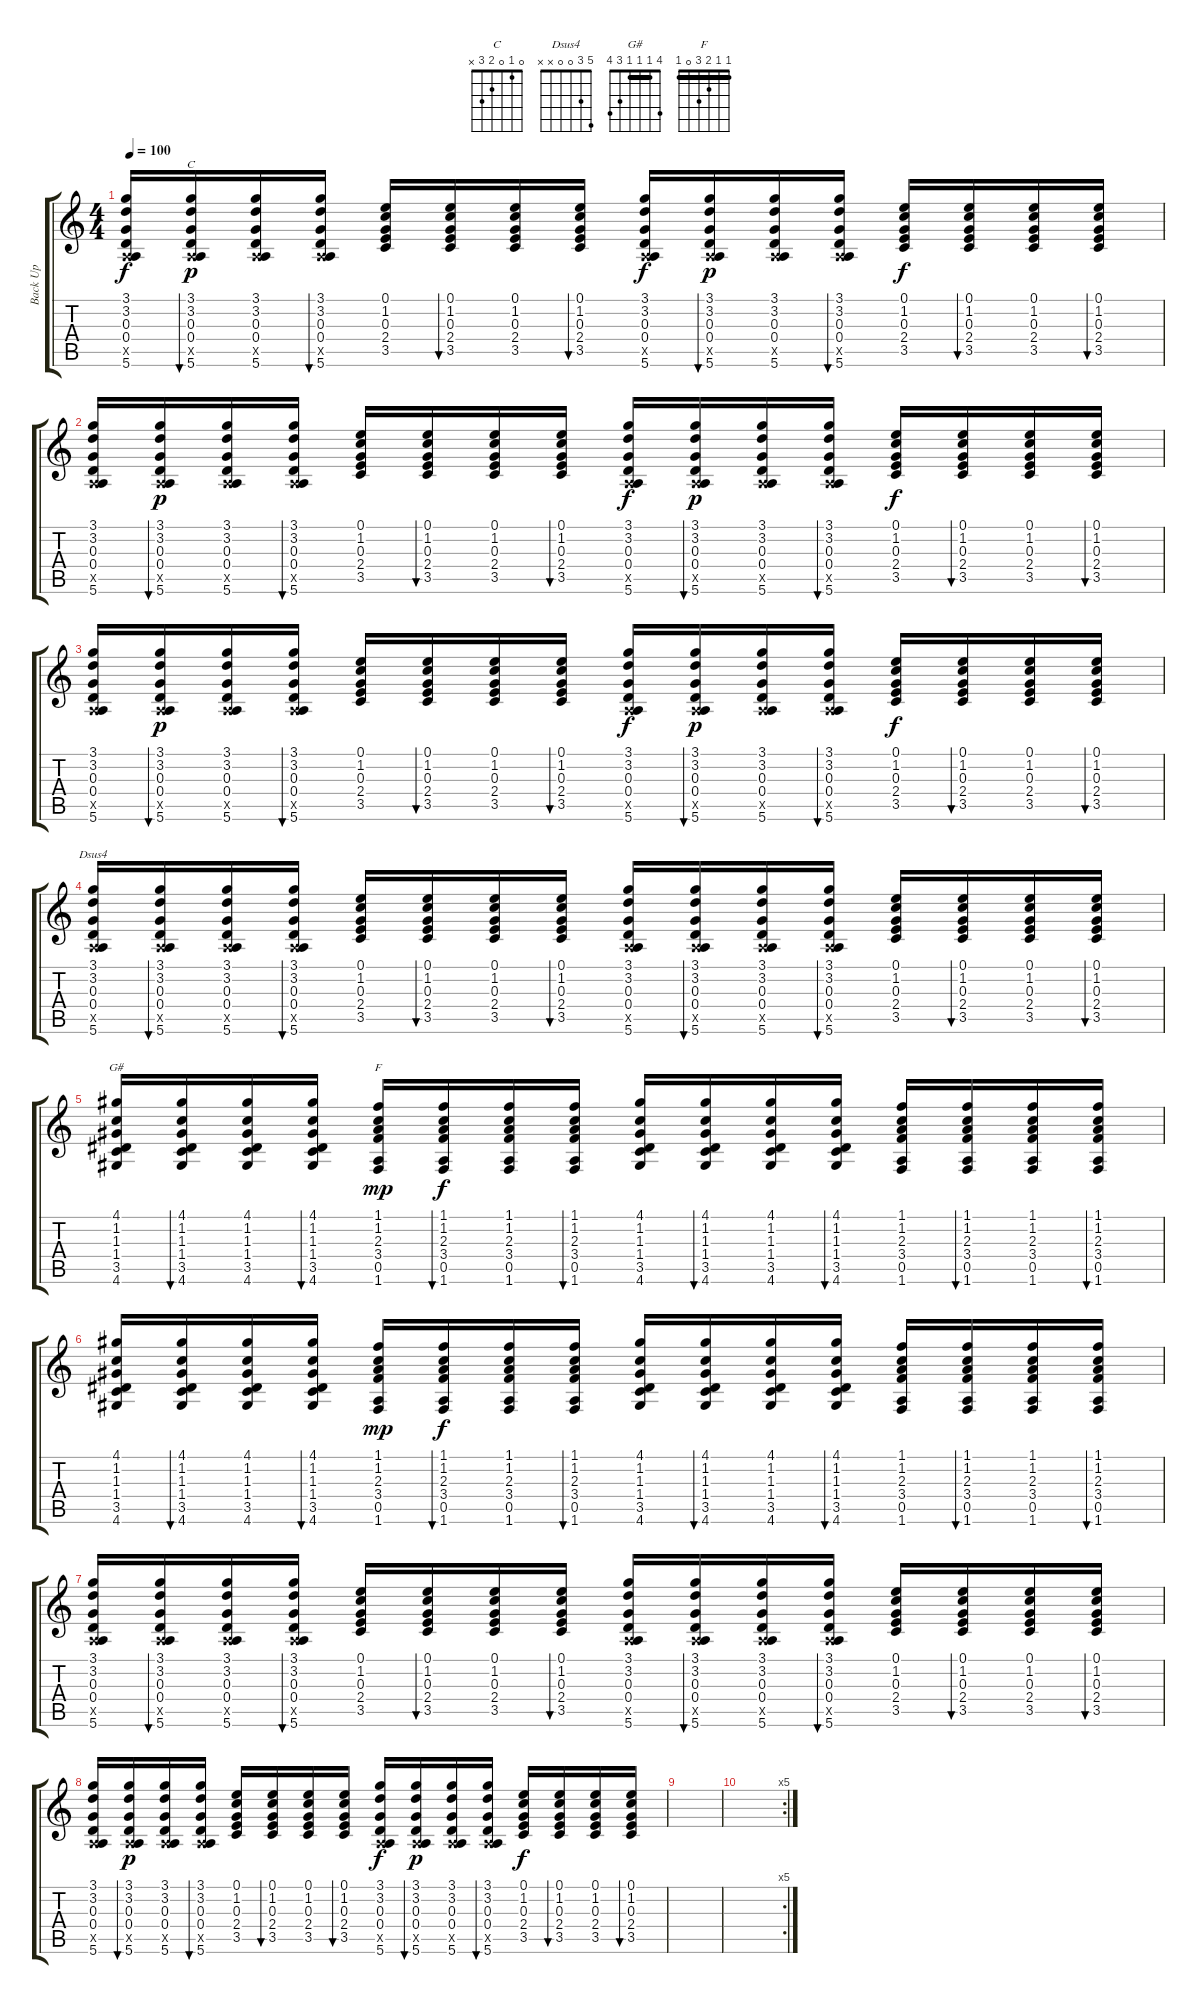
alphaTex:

\track ("Back Up" "Back Up") {instrument acousticguitarsteel}
\staff {score tabs}
\tuning (E4 B3 G3 D3 A2 E2) {hide}
\chord ("C" 0 1 0 2 3 x)
\chord ("Dsus4" 5 3 0 0 x x)
\chord ("G#" 4 1 1 1 3 4) {barre 1}
\chord ("F" 1 1 2 3 0 1) {barre 1}
\ts (4 4)
\tempo 100
\clef g2
\ks c
(3.1 3.2 0.3 0.4 0.5{x} 5.6).16{dy f} (3.1 3.2 0.3 0.4 0.5{x} 5.6).16{bu 60 ch "C" dy p} (3.1 3.2 0.3 0.4 0.5{x} 5.6).16 (3.1 3.2 0.3 0.4 0.5{x} 5.6).16{bu 60} (0.1 1.2 0.3 2.4 3.5).16 (0.1 1.2 0.3 2.4 3.5).16{bu 60} (0.1 1.2 0.3 2.4 3.5).16 (0.1 1.2 0.3 2.4 3.5).16{bu 60} (3.1 3.2 0.3 0.4 0.5{x} 5.6).16{dy f} (3.1 3.2 0.3 0.4 0.5{x} 5.6).16{bu 60 dy p} (3.1 3.2 0.3 0.4 0.5{x} 5.6).16 (3.1 3.2 0.3 0.4 0.5{x} 5.6).16{bu 60} (0.1 1.2 0.3 2.4 3.5).16{dy f} (0.1 1.2 0.3 2.4 3.5).16{bu 60} (0.1 1.2 0.3 2.4 3.5).16 (0.1 1.2 0.3 2.4 3.5).16{bu 60} |
(3.1 3.2 0.3 0.4 0.5{x} 5.6).16 (3.1 3.2 0.3 0.4 0.5{x} 5.6).16{bu 60 dy p} (3.1 3.2 0.3 0.4 0.5{x} 5.6).16 (3.1 3.2 0.3 0.4 0.5{x} 5.6).16{bu 60} (0.1 1.2 0.3 2.4 3.5).16 (0.1 1.2 0.3 2.4 3.5).16{bu 60} (0.1 1.2 0.3 2.4 3.5).16 (0.1 1.2 0.3 2.4 3.5).16{bu 60} (3.1 3.2 0.3 0.4 0.5{x} 5.6).16{dy f} (3.1 3.2 0.3 0.4 0.5{x} 5.6).16{bu 60 dy p} (3.1 3.2 0.3 0.4 0.5{x} 5.6).16 (3.1 3.2 0.3 0.4 0.5{x} 5.6).16{bu 60} (0.1 1.2 0.3 2.4 3.5).16{dy f} (0.1 1.2 0.3 2.4 3.5).16{bu 60} (0.1 1.2 0.3 2.4 3.5).16 (0.1 1.2 0.3 2.4 3.5).16{bu 60} |
(3.1 3.2 0.3 0.4 0.5{x} 5.6).16 (3.1 3.2 0.3 0.4 0.5{x} 5.6).16{bu 60 dy p} (3.1 3.2 0.3 0.4 0.5{x} 5.6).16 (3.1 3.2 0.3 0.4 0.5{x} 5.6).16{bu 60} (0.1 1.2 0.3 2.4 3.5).16 (0.1 1.2 0.3 2.4 3.5).16{bu 60} (0.1 1.2 0.3 2.4 3.5).16 (0.1 1.2 0.3 2.4 3.5).16{bu 60} (3.1 3.2 0.3 0.4 0.5{x} 5.6).16{dy f} (3.1 3.2 0.3 0.4 0.5{x} 5.6).16{bu 60 dy p} (3.1 3.2 0.3 0.4 0.5{x} 5.6).16 (3.1 3.2 0.3 0.4 0.5{x} 5.6).16{bu 60} (0.1 1.2 0.3 2.4 3.5).16{dy f} (0.1 1.2 0.3 2.4 3.5).16{bu 60} (0.1 1.2 0.3 2.4 3.5).16 (0.1 1.2 0.3 2.4 3.5).16{bu 60} |
(3.1 3.2 0.3 0.4 0.5{x} 5.6).16{ch "Dsus4"} (3.1 3.2 0.3 0.4 0.5{x} 5.6).16{bu 60} (3.1 3.2 0.3 0.4 0.5{x} 5.6).16 (3.1 3.2 0.3 0.4 0.5{x} 5.6).16{bu 60} (0.1 1.2 0.3 2.4 3.5).16 (0.1 1.2 0.3 2.4 3.5).16{bu 60} (0.1 1.2 0.3 2.4 3.5).16 (0.1 1.2 0.3 2.4 3.5).16{bu 60} (3.1 3.2 0.3 0.4 0.5{x} 5.6).16 (3.1 3.2 0.3 0.4 0.5{x} 5.6).16{bu 60} (3.1 3.2 0.3 0.4 0.5{x} 5.6).16 (3.1 3.2 0.3 0.4 0.5{x} 5.6).16{bu 60} (0.1 1.2 0.3 2.4 3.5).16 (0.1 1.2 0.3 2.4 3.5).16{bu 60} (0.1 1.2 0.3 2.4 3.5).16 (0.1 1.2 0.3 2.4 3.5).16{bu 60} |
(4.1 1.2 1.3 1.4 3.5 4.6).16{ch "G#"} (4.1 1.2 1.3 1.4 3.5 4.6).16{bu 60} (4.1 1.2 1.3 1.4 3.5 4.6).16 (4.1 1.2 1.3 1.4 3.5 4.6).16{bu 60} (1.1 1.2 2.3 3.4 0.5 1.6).16{ch "F" dy mp} (1.1 1.2 2.3 3.4 0.5 1.6).16{bu 60 dy f} (1.1 1.2 2.3 3.4 0.5 1.6).16 (1.1 1.2 2.3 3.4 0.5 1.6).16{bu 60} (4.1 1.2 1.3 1.4 3.5 4.6).16 (4.1 1.2 1.3 1.4 3.5 4.6).16{bu 60} (4.1 1.2 1.3 1.4 3.5 4.6).16 (4.1 1.2 1.3 1.4 3.5 4.6).16{bu 60} (1.1 1.2 2.3 3.4 0.5 1.6).16 (1.1 1.2 2.3 3.4 0.5 1.6).16{bu 60} (1.1 1.2 2.3 3.4 0.5 1.6).16 (1.1 1.2 2.3 3.4 0.5 1.6).16{bu 60} |
(4.1 1.2 1.3 1.4 3.5 4.6).16 (4.1 1.2 1.3 1.4 3.5 4.6).16{bu 60} (4.1 1.2 1.3 1.4 3.5 4.6).16 (4.1 1.2 1.3 1.4 3.5 4.6).16{bu 60} (1.1 1.2 2.3 3.4 0.5 1.6).16{dy mp} (1.1 1.2 2.3 3.4 0.5 1.6).16{bu 60 dy f} (1.1 1.2 2.3 3.4 0.5 1.6).16 (1.1 1.2 2.3 3.4 0.5 1.6).16{bu 60} (4.1 1.2 1.3 1.4 3.5 4.6).16 (4.1 1.2 1.3 1.4 3.5 4.6).16{bu 60} (4.1 1.2 1.3 1.4 3.5 4.6).16 (4.1 1.2 1.3 1.4 3.5 4.6).16{bu 60} (1.1 1.2 2.3 3.4 0.5 1.6).16 (1.1 1.2 2.3 3.4 0.5 1.6).16{bu 60} (1.1 1.2 2.3 3.4 0.5 1.6).16 (1.1 1.2 2.3 3.4 0.5 1.6).16{bu 60} |
(3.1 3.2 0.3 0.4 0.5{x} 5.6).16 (3.1 3.2 0.3 0.4 0.5{x} 5.6).16{bu 60} (3.1 3.2 0.3 0.4 0.5{x} 5.6).16 (3.1 3.2 0.3 0.4 0.5{x} 5.6).16{bu 60} (0.1 1.2 0.3 2.4 3.5).16 (0.1 1.2 0.3 2.4 3.5).16{bu 60} (0.1 1.2 0.3 2.4 3.5).16 (0.1 1.2 0.3 2.4 3.5).16{bu 60} (3.1 3.2 0.3 0.4 0.5{x} 5.6).16 (3.1 3.2 0.3 0.4 0.5{x} 5.6).16{bu 60} (3.1 3.2 0.3 0.4 0.5{x} 5.6).16 (3.1 3.2 0.3 0.4 0.5{x} 5.6).16{bu 60} (0.1 1.2 0.3 2.4 3.5).16 (0.1 1.2 0.3 2.4 3.5).16{bu 60} (0.1 1.2 0.3 2.4 3.5).16 (0.1 1.2 0.3 2.4 3.5).16{bu 60} |
(3.1 3.2 0.3 0.4 0.5{x} 5.6).16 (3.1 3.2 0.3 0.4 0.5{x} 5.6).16{bu 60 dy p} (3.1 3.2 0.3 0.4 0.5{x} 5.6).16 (3.1 3.2 0.3 0.4 0.5{x} 5.6).16{bu 60} (0.1 1.2 0.3 2.4 3.5).16 (0.1 1.2 0.3 2.4 3.5).16{bu 60} (0.1 1.2 0.3 2.4 3.5).16 (0.1 1.2 0.3 2.4 3.5).16{bu 60} (3.1 3.2 0.3 0.4 0.5{x} 5.6).16{dy f} (3.1 3.2 0.3 0.4 0.5{x} 5.6).16{bu 60 dy p} (3.1 3.2 0.3 0.4 0.5{x} 5.6).16 (3.1 3.2 0.3 0.4 0.5{x} 5.6).16{bu 60} (0.1 1.2 0.3 2.4 3.5).16{dy f} (0.1 1.2 0.3 2.4 3.5).16{bu 60} (0.1 1.2 0.3 2.4 3.5).16 (0.1 1.2 0.3 2.4 3.5).16{bu 60} |
|
\rc 5
